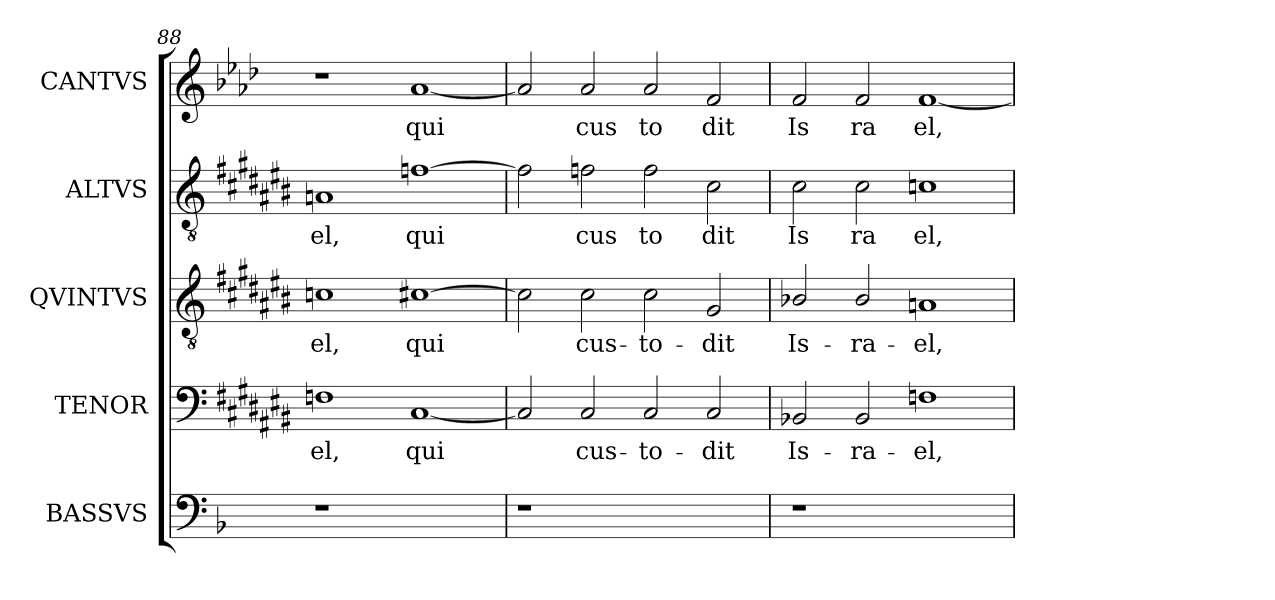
**kern	**kern	**text	**kern	**text	**kern	**text	**kern	**text
*part5	*part4	*part4	*part3	*part3	*part2	*part2	*part1	*part1
*staff5	*staff4	*staff4	*staff3	*staff3	*staff2	*staff2	*staff1	*staff1
*I"BASSVS	*I"TENOR	*	*I"QVINTVS	*	*I"ALTVS	*	*I"CANTVS	*
*clefF4	*clefF4	*	*clefGv2	*	*clefGv2	*	*clefG2	*
*ITrd-3c-5	*ITrd-3c-5	*	*ITrd-3c-5	*	*ITrd-3c-5	*	*	*
*k[b-e-]	*k[f#c#g#d#a#e#b#]	*	*k[f#c#g#d#a#e#b#]	*	*k[f#c#g#d#a#e#b#]	*	*k[b-e-a-d-]	*
*B-:	*C#:	*	*C#:	*	*C#:	*	*A-:	*
=88	=88	=88	=88	=88	=88	=88	=88	=88
!	!	!LO:LY:b:cj	!	!LO:LY:b:cj	!	!LO:LY:b:cj	!	!
1r	1B-	-el,	1f	-el,	1dn	el,	1r	.
!	!	!LO:LY:b:cj	!	!LO:LY:b:cj	!	!LO:LY:b:cj	!	!LO:LY:b:cj
1ryy	[<1F#	qui	[>1f#	qui	[>1b-	qui	[<1a-	qui
=89	=89	=89	=89	=89	=89	=89	=89	=89
!	!	!LO:LY:b:cj	!	!LO:LY:b:cj	!	!LO:LY:b:cj	!	!LO:LY:b:cj
1r	2F#/]	.	2f#\]	.	2b-\]	.	2a-/]	.
!	!	!LO:LY:b:cj	!	!LO:LY:b:cj	!	!LO:LY:b:cj	!	!LO:LY:b:cj
.	2F#/	cus-	2f#\	cus-	2b-\	cus	2a-/	cus
!	!	!LO:LY:b:cj	!	!LO:LY:b:cj	!	!LO:LY:b:cj	!	!LO:LY:b:cj
1ryy	2F#/	-to-	2f#\	-to-	2b-\	to	2a-/	to
!	!	!LO:LY:b:cj	!	!LO:LY:b:cj	!	!LO:LY:b:cj	!	!LO:LY:b:cj
.	2F#/	-dit	2c#/	-dit	2f#\	dit	2f/	dit
=90	=90	=90	=90	=90	=90	=90	=90	=90
!	!	!LO:LY:b:cj	!	!LO:LY:b:cj	!	!LO:LY:b:cj	!	!LO:LY:b:cj
1r	2E-/	Is-	2e-/	Is-	2f#\	Is	2f/	Is
!	!	!LO:LY:b:cj	!	!LO:LY:b:cj	!	!LO:LY:b:cj	!	!LO:LY:b:cj
.	2E-/	-ra-	2e-/	-ra-	2f#\	ra	2f/	ra
!	!	!LO:LY:b:cj	!	!LO:LY:b:cj	!	!LO:LY:b:cj	!	!LO:LY:b:cj
1ryy	1B-	-el,	1dn	-el,	1f	el,	[<1f	el,
=	=	=	=	=	=	=	=	=
*-	*-	*-	*-	*-	*-	*-	*-	*-
